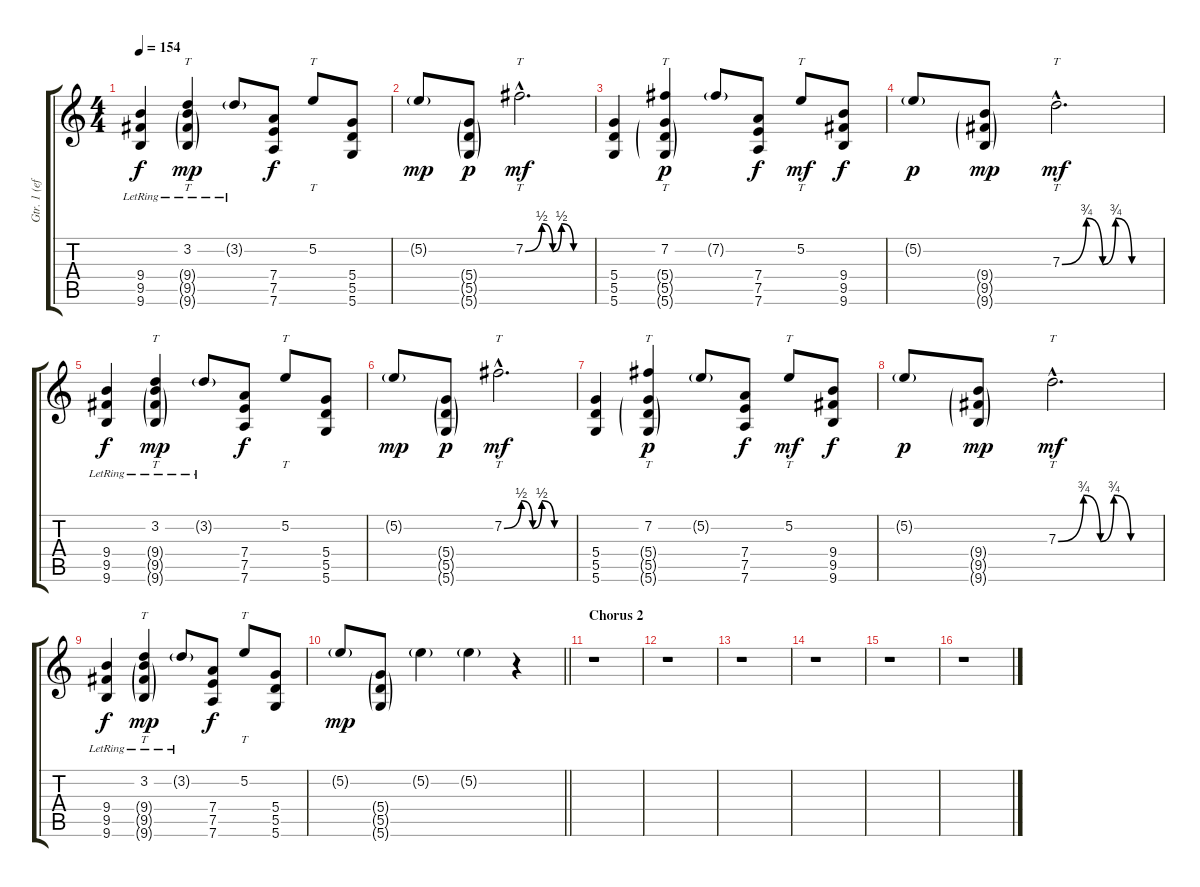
\track ("Gtr. 1 (effect)" "Gtr. 1 (ef") {instrument electricguitarjazz}
\staff {score tabs}
\tuning (E4 B3 G3 D3 A2 D2) {hide}
\ts (4 4)
\tempo 154
\clef g2
\ks c
(9.4 9.5{lr} 9.6{lr}).4{dy f} (3.2{lr} 9.4{g} 9.5{g lr} 9.6{g lr}).4{tt dy mp} 3.2{g lr}.8 (7.4 7.5 7.6).8{dy f} 5.2.8{tt} (5.4 5.5 5.6).8 |
5.2{g}.8{dy mp} (5.4{g} 5.5{g} 5.6{g}).8{dy p} 7.2{be (custom 0 0 15 2 25 0 33 2 44 0 60 0) hac}.2{tt d dy mf} |
(5.4 5.5 5.6).4 (7.2 5.4{g} 5.5{g} 5.6{g}).4{tt dy p} 7.2{g}.8 (7.4 7.5 7.6).8{dy f} 5.2.8{tt dy mf} (9.4 9.5 9.6).8{dy f} |
5.2{g}.8{dy p} (9.4{g} 9.5{g} 9.6{g}).8{dy mp} 7.3{be (custom 0 0 15 3 25 0 33 3 43 0 60 0) hac}.2{tt d dy mf} |
(9.4 9.5{lr} 9.6{lr}).4{dy f} (3.2{lr} 9.4{g} 9.5{g lr} 9.6{g lr}).4{tt dy mp} 3.2{g lr}.8 (7.4 7.5 7.6).8{dy f} 5.2.8{tt} (5.4 5.5 5.6).8 |
5.2{g}.8{dy mp} (5.4{g} 5.5{g} 5.6{g}).8{dy p} 7.2{be (custom 0 0 15 2 25 0 33 2 44 0 60 0) hac}.2{tt d dy mf} |
(5.4 5.5 5.6).4 (7.2 5.4{g} 5.5{g} 5.6{g}).4{tt dy p} 5.2{g}.8 (7.4 7.5 7.6).8{dy f} 5.2.8{tt dy mf} (9.4 9.5 9.6).8{dy f} |
5.2{g}.8{dy p} (9.4{g} 9.5{g} 9.6{g}).8{dy mp} 7.3{be (custom 0 0 15 3 25 0 33 3 43 0 60 0) hac}.2{tt d dy mf} |
(9.4 9.5{lr} 9.6{lr}).4{dy f} (3.2{lr} 9.4{g} 9.5{g lr} 9.6{g lr}).4{tt dy mp} 3.2{g lr}.8 (7.4 7.5 7.6).8{dy f} 5.2.8{tt} (5.4 5.5 5.6).8 |
\barLineRight lightlight
5.2{g}.8{dy mp} (5.4{g} 5.5{g} 5.6{g}).8 5.2{g}.4 5.2{g}.4 r.4 |
\section ("" "Chorus 2")
r.1 |
r.1 |
r.1 |
r.1 |
r.1 |
r.1
